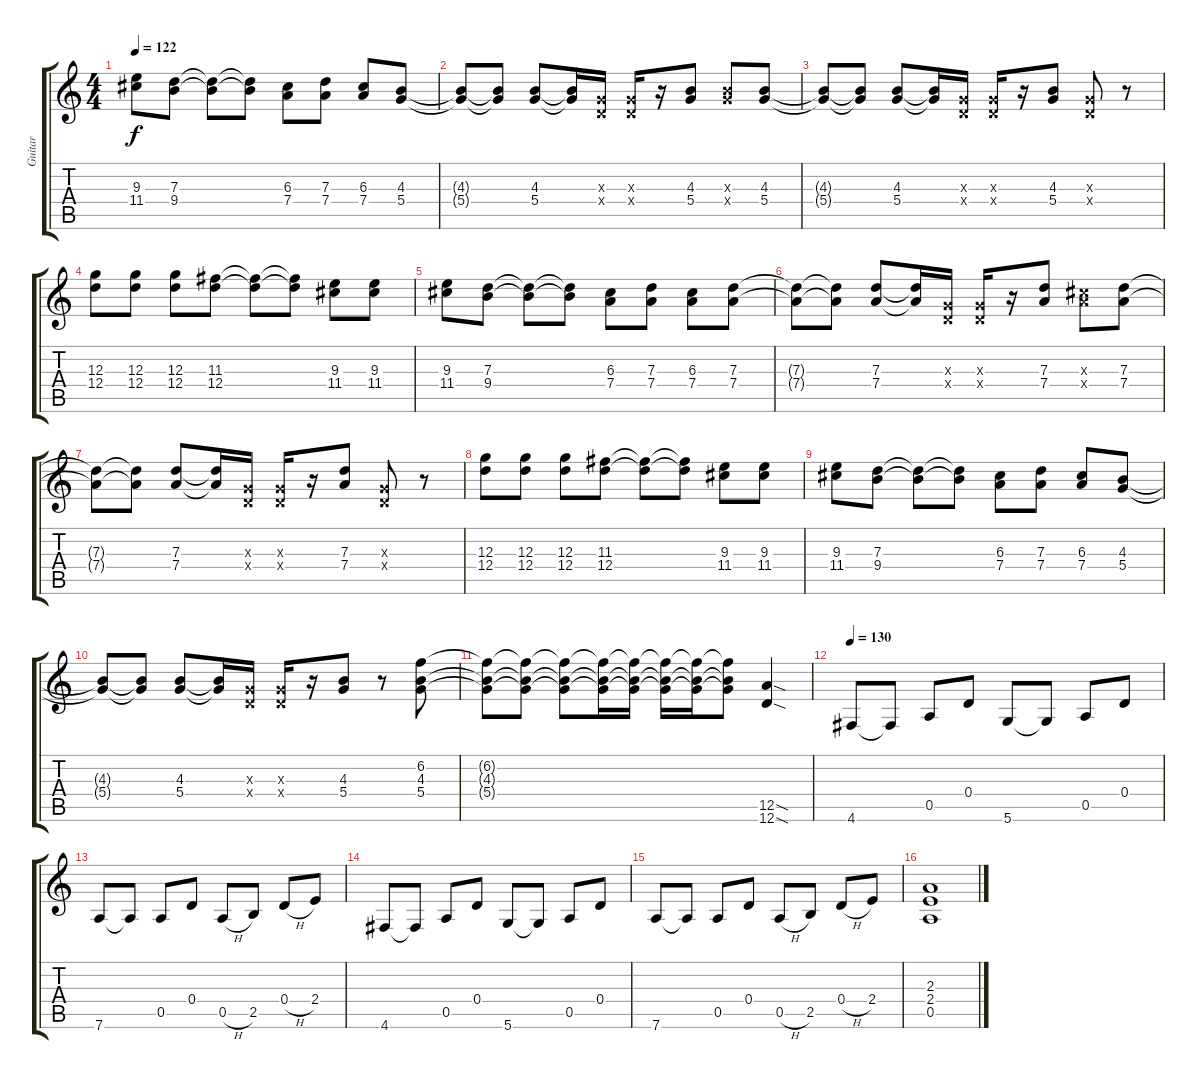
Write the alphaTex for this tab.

\track ("Guitar" "Guitar") {instrument acousticguitarsteel}
\staff {score tabs}
\tuning (E4 B3 G3 D3 A2 D2) {hide}
\ts (4 4)
\tempo 122
\clef g2
\ks c
(9.3 11.4).8{dy f} (7.3 9.4).8 (7.3{t} 9.4{t}).8 (7.3{t} 9.4{t}).8 (6.3 7.4).8 (7.3 7.4).8 (6.3 7.4).8 (4.3 5.4).8 |
(4.3{t} 5.4{t}).8 (4.3{t} 5.4{t}).8 (4.3 5.4).8 (4.3{t} 5.4{t}).16 (0.3{x} 0.4{x}).16 (0.3{x} 0.4{x}).16 r.16 (4.3 5.4).8 (4.3{x} 5.4{x}).8 (4.3 5.4).8 |
(4.3{t} 5.4{t}).8 (4.3{t} 5.4{t}).8 (4.3 5.4).8 (4.3{t} 5.4{t}).16 (0.3{x} 0.4{x}).16 (0.3{x} 0.4{x}).16 r.16 (4.3 5.4).8 (0.3{x} 0.4{x}).8 r.8 |
(12.3 12.4).8 (12.3 12.4).8 (12.3 12.4).8 (11.3 12.4).8 (11.3{t} 12.4{t}).8 (11.3{t} 12.4{t}).8 (9.3 11.4).8 (9.3 11.4).8 |
(9.3 11.4).8 (7.3 9.4).8 (7.3{t} 9.4{t}).8 (7.3{t} 9.4{t}).8 (6.3 7.4).8 (7.3 7.4).8 (6.3 7.4).8 (7.3 7.4).8 |
(7.3{t} 7.4{t}).8 (7.3{t} 7.4{t}).8 (7.3 7.4).8 (7.3{t} 7.4{t}).16 (0.3{x} 0.4{x}).16 (0.3{x} 0.4{x}).16 r.16 (7.3 7.4).8 (6.3{x} 7.4{x}).8 (7.3 7.4).8 |
(7.3{t} 7.4{t}).8 (7.3{t} 7.4{t}).8 (7.3 7.4).8 (7.3{t} 7.4{t}).16 (0.3{x} 0.4{x}).16 (0.3{x} 0.4{x}).16 r.16 (7.3 7.4).8 (0.3{x} 0.4{x}).8 r.8 |
(12.3 12.4).8 (12.3 12.4).8 (12.3 12.4).8 (11.3 12.4).8 (11.3{t} 12.4{t}).8 (11.3{t} 12.4{t}).8 (9.3 11.4).8 (9.3 11.4).8 |
(9.3 11.4).8 (7.3 9.4).8 (7.3{t} 9.4{t}).8 (7.3{t} 9.4{t}).8 (6.3 7.4).8 (7.3 7.4).8 (6.3 7.4).8 (4.3 5.4).8 |
(4.3{t} 5.4{t}).8 (4.3{t} 5.4{t}).8 (4.3 5.4).8 (4.3{t} 5.4{t}).16 (0.3{x} 0.4{x}).16 (0.3{x} 0.4{x}).16 r.16 (4.3 5.4).8 r.8 (6.2 4.3 5.4).8 |
(6.2{t} 4.3{t} 5.4{t}).8 (6.2{t} 4.3{t} 5.4{t}).8 (6.2{t} 4.3{t} 5.4{t}).8 (6.2{t} 4.3{t} 5.4{t}).16 (6.2{t} 4.3{t} 5.4{t}).16 (6.2{t} 4.3{t} 5.4{t}).16 (6.2{t} 4.3{t} 5.4{t}).16 (6.2{t} 4.3{t} 5.4{t}).8 (12.5{sod} 12.6{sod}).4 |
\tempo 130
4.6.8 4.6{t}.8 0.5.8 0.4.8 5.6.8 5.6{t}.8 0.5.8 0.4.8 |
7.6.8 7.6{t}.8 0.5.8 0.4.8 0.5{h}.8 2.5.8 0.4{h}.8 2.4.8 |
4.6.8 4.6{t}.8 0.5.8 0.4.8 5.6.8 5.6{t}.8 0.5.8 0.4.8 |
7.6.8 7.6{t}.8 0.5.8 0.4.8 0.5{h}.8 2.5.8 0.4{h}.8 2.4.8 |
(2.3 2.4 0.5).1
